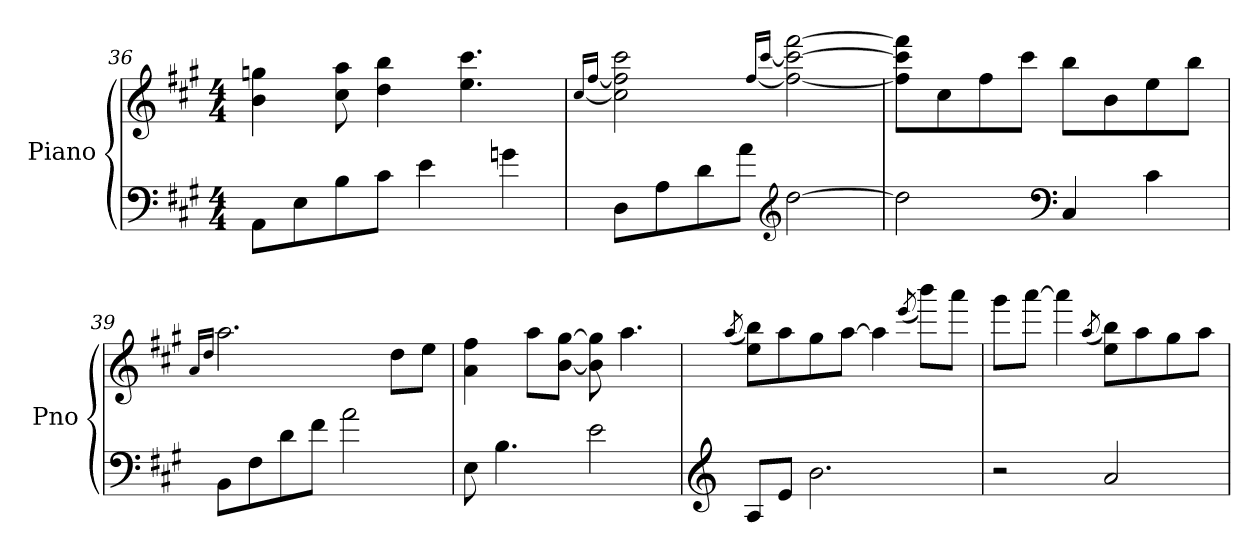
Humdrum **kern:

**kern	**kern
*part1	*part1
*staff2	*staff1
*I"Piano	*
*I'Pno	*
*clefF4	*clefG2
*k[f#c#g#]	*k[f#c#g#]
*M4/4	*M4/4
=36	=36
8AA\L	4b\ 4ggn\
8E\	.
8B\	8cc#\ 8aa\
8c#\J	4dd\ 4bb\
4e\	.
.	4.ee\ 4.ccc#\
4gn\	.
=37	=37
.	[16qcc#/LL
.	[16qff#/JJ
8D\L	2cc#\] 2ff#\] 2ccc#\
8A\	.
8d\	.
8a\J	.
*clefG2	*
.	[16qff#/LL
.	[16qccc#/JJ
[2dd\	2ff#\_ 2ccc#\_ [2fff#\
!!LO:LB:g=z
=38	=38
2dd\]	8ff#\] 8ccc#\] 8fff#\]L
.	8cc#\
.	8ff#\
.	8ccc#\J
*clefF4	*
4C#/	8bb\L
.	8b\
4c#\	8ee\
.	8bb\J
=39	=39
.	16qa/LL
.	16qdd/JJ
8BB\L	2.aa\
8F#\	.
8d\	.
8f#\J	.
2a\	.
.	8dd\L
.	8ee\J
=40	=40
8E\	4a\ 4ff#\
4.B\	.
.	8aa\L
.	[8b\ [8gg#\J
2e\	8b\] 8gg#\]
.	4.aa\
!!LO:PB:g=z
=41	=41
*clefG2	*
.	(8qaa/
8A/L	8ee\ 8bb\L)
8e/J	8aa\
2.b\	8gg#\
.	[8aa\J
.	4aa\]
.	(8qeee/
.	8bbb\L)
.	8aaa\J
=42	=42
2r	8ggg#\L
.	[8aaa\J
.	4aaa\]
.	(8qaa/
2a/	8ee\ 8bb\L)
.	8aa\
.	8gg#\
.	8aa\J
=	=
*-	*-
